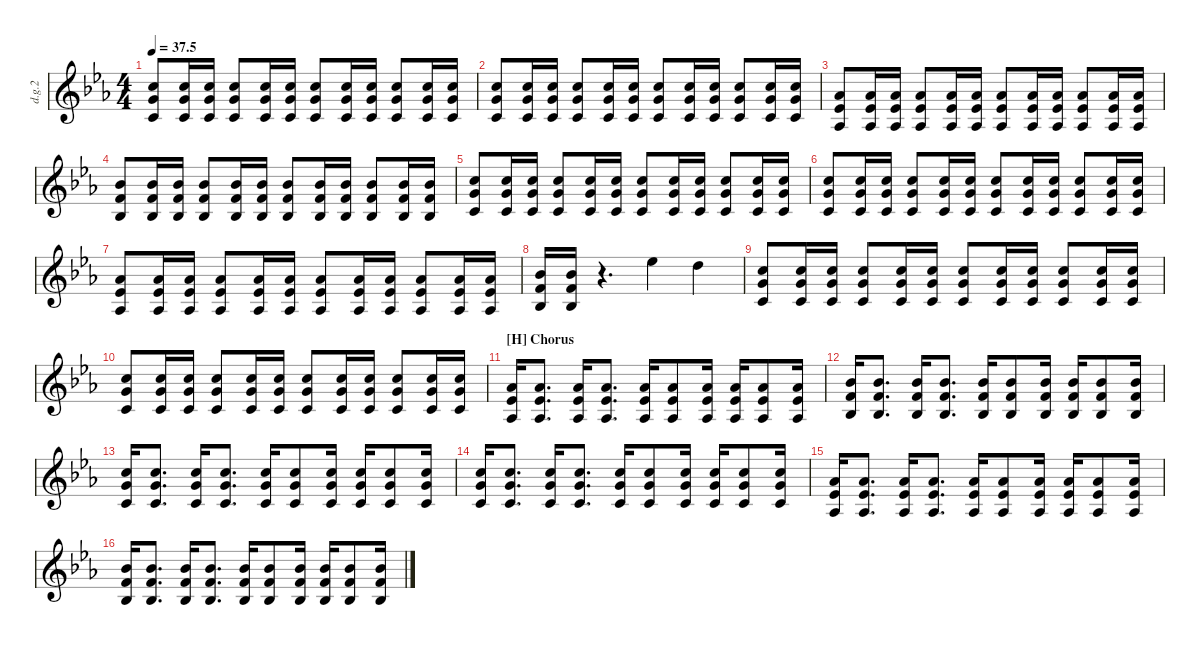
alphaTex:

\defaultSystemsLayout 4
\hideDynamics
\bracketExtendMode nobrackets
\otherSystemsTrackNameOrientation horizontal
\track ("Distortion Guitar 2" "d.g.2") {instrument distortionguitar}
\staff {score}
\tuning (E4 B3 G3 D3 A2 E2)
\ts (4 4)
\tempo
37.5
\accidentals auto
\clef g2
\ottava regular
\simile none
\ks cminor
(8.6 10.5 10.4).8{dy ff} (8.6 10.5 10.4).16 (8.6 10.5 10.4).16 (8.6 10.5 10.4).8 (8.6 10.5 10.4).16 (8.6 10.5 10.4).16 (8.6 10.5 10.4).8 (8.6 10.5 10.4).16 (8.6 10.5 10.4).16 (8.6 10.5 10.4).8 (8.6 10.5 10.4).16 (8.6 10.5 10.4).16 |
(8.6 10.5 10.4).8 (8.6 10.5 10.4).16 (8.6 10.5 10.4).16 (8.6 10.5 10.4).8 (8.6 10.5 10.4).16 (8.6 10.5 10.4).16 (8.6 10.5 10.4).8 (8.6 10.5 10.4).16 (8.6 10.5 10.4).16 (8.6 10.5 10.4).8 (8.6 10.5 10.4).16 (8.6 10.5 10.4).16 |
(4.6 6.5 6.4).8 (4.6 6.5 6.4).16 (4.6 6.5 6.4).16 (4.6 6.5 6.4).8 (4.6 6.5 6.4).16 (4.6 6.5 6.4).16 (4.6 6.5 6.4).8 (4.6 6.5 6.4).16 (4.6 6.5 6.4).16 (4.6 6.5 6.4).8 (4.6 6.5 6.4).16 (4.6 6.5 6.4).16 |
(6.6 8.5 8.4).8 (6.6 8.5 8.4).16 (6.6 8.5 8.4).16 (6.6 8.5 8.4).8 (6.6 8.5 8.4).16 (6.6 8.5 8.4).16 (6.6 8.5 8.4).8 (6.6 8.5 8.4).16 (6.6 8.5 8.4).16 (6.6 8.5 8.4).8 (6.6 8.5 8.4).16 (6.6 8.5 8.4).16 |
(8.6 10.5 10.4).8 (8.6 10.5 10.4).16 (8.6 10.5 10.4).16 (8.6 10.5 10.4).8 (8.6 10.5 10.4).16 (8.6 10.5 10.4).16 (8.6 10.5 10.4).8 (8.6 10.5 10.4).16 (8.6 10.5 10.4).16 (8.6 10.5 10.4).8 (8.6 10.5 10.4).16 (8.6 10.5 10.4).16 |
(8.6 10.5 10.4).8 (8.6 10.5 10.4).16 (8.6 10.5 10.4).16 (8.6 10.5 10.4).8 (8.6 10.5 10.4).16 (8.6 10.5 10.4).16 (8.6 10.5 10.4).8 (8.6 10.5 10.4).16 (8.6 10.5 10.4).16 (8.6 10.5 10.4).8 (8.6 10.5 10.4).16 (8.6 10.5 10.4).16 |
(4.6 6.5 6.4).8 (4.6 6.5 6.4).16 (4.6 6.5 6.4).16 (4.6 6.5 6.4).8 (4.6 6.5 6.4).16 (4.6 6.5 6.4).16 (4.6 6.5 6.4).8 (4.6 6.5 6.4).16 (4.6 6.5 6.4).16 (4.6 6.5 6.4).8 (4.6 6.5 6.4).16 (4.6 6.5 6.4).16 |
(6.6 8.5 8.4).16 (6.6 8.5 8.4).16 r.4{d} 4.2.4 3.2.4 |
(8.6 10.5 10.4).8 (8.6 10.5 10.4).16 (8.6 10.5 10.4).16 (8.6 10.5 10.4).8 (8.6 10.5 10.4).16 (8.6 10.5 10.4).16 (8.6 10.5 10.4).8 (8.6 10.5 10.4).16 (8.6 10.5 10.4).16 (8.6 10.5 10.4).8 (8.6 10.5 10.4).16 (8.6 10.5 10.4).16 |
(8.6 10.5 10.4).8 (8.6 10.5 10.4).16 (8.6 10.5 10.4).16 (8.6 10.5 10.4).8 (8.6 10.5 10.4).16 (8.6 10.5 10.4).16 (8.6 10.5 10.4).8 (8.6 10.5 10.4).16 (8.6 10.5 10.4).16 (8.6 10.5 10.4).8 (8.6 10.5 10.4).16 (8.6 10.5 10.4).16 |
\section ("H" "Chorus")
(4.6 6.5 6.4).16 (4.6{pm} 6.5{pm} 6.4{pm}).8{d} (4.6 6.5 6.4).16 (4.6{pm} 6.5{pm} 6.4{pm}).8{d} (4.6 6.5 6.4).16 (4.6{pm} 6.5{pm} 6.4{pm}).8 (4.6{pm} 6.5{pm} 6.4{pm}).16 (4.6{pm} 6.5{pm} 6.4{pm}).16 (4.6 6.5 6.4).8 (4.6{pm} 6.5{pm} 6.4{pm}).16 |
(6.6 8.5 8.4).16 (6.6{pm} 8.5{pm} 8.4{pm}).8{d} (6.6 8.5 8.4).16 (6.6{pm} 8.5{pm} 8.4{pm}).8{d} (6.6 8.5 8.4).16 (6.6{pm} 8.5{pm} 8.4{pm}).8 (6.6{pm} 8.5{pm} 8.4{pm}).16 (6.6{pm} 8.5{pm} 8.4{pm}).16 (6.6 8.5 8.4).8 (6.6{pm} 8.5{pm} 8.4{pm}).16 |
(8.6 10.5 10.4).16 (8.6{pm} 10.5{pm} 10.4{pm}).8{d} (8.6 10.5 10.4).16 (8.6{pm} 10.5{pm} 10.4{pm}).8{d} (8.6 10.5 10.4).16 (8.6{pm} 10.5{pm} 10.4{pm}).8 (8.6{pm} 10.5{pm} 10.4{pm}).16 (8.6{pm} 10.5{pm} 10.4{pm}).16 (8.6 10.5 10.4).8 (8.6{pm} 10.5{pm} 10.4{pm}).16 |
(8.6 10.5 10.4).16 (8.6{pm} 10.5{pm} 10.4{pm}).8{d} (8.6 10.5 10.4).16 (8.6{pm} 10.5{pm} 10.4{pm}).8{d} (8.6 10.5 10.4).16 (8.6{pm} 10.5{pm} 10.4{pm}).8 (8.6{pm} 10.5{pm} 10.4{pm}).16 (8.6{pm} 10.5{pm} 10.4{pm}).16 (8.6 10.5 10.4).8 (8.6{pm} 10.5{pm} 10.4{pm}).16 |
(4.6 6.5 6.4).16 (4.6{pm} 6.5{pm} 6.4{pm}).8{d} (4.6 6.5 6.4).16 (4.6{pm} 6.5{pm} 6.4{pm}).8{d} (4.6 6.5 6.4).16 (4.6{pm} 6.5{pm} 6.4{pm}).8 (4.6{pm} 6.5{pm} 6.4{pm}).16 (4.6{pm} 6.5{pm} 6.4{pm}).16 (4.6 6.5 6.4).8 (4.6{pm} 6.5{pm} 6.4{pm}).16 |
(6.6 8.5 8.4).16 (6.6{pm} 8.5{pm} 8.4{pm}).8{d} (6.6 8.5 8.4).16 (6.6{pm} 8.5{pm} 8.4{pm}).8{d} (6.6 8.5 8.4).16 (6.6{pm} 8.5{pm} 8.4{pm}).8 (6.6{pm} 8.5{pm} 8.4{pm}).16 (6.6{pm} 8.5{pm} 8.4{pm}).16 (6.6 8.5 8.4).8 (6.6{pm} 8.5{pm} 8.4{pm}).16
